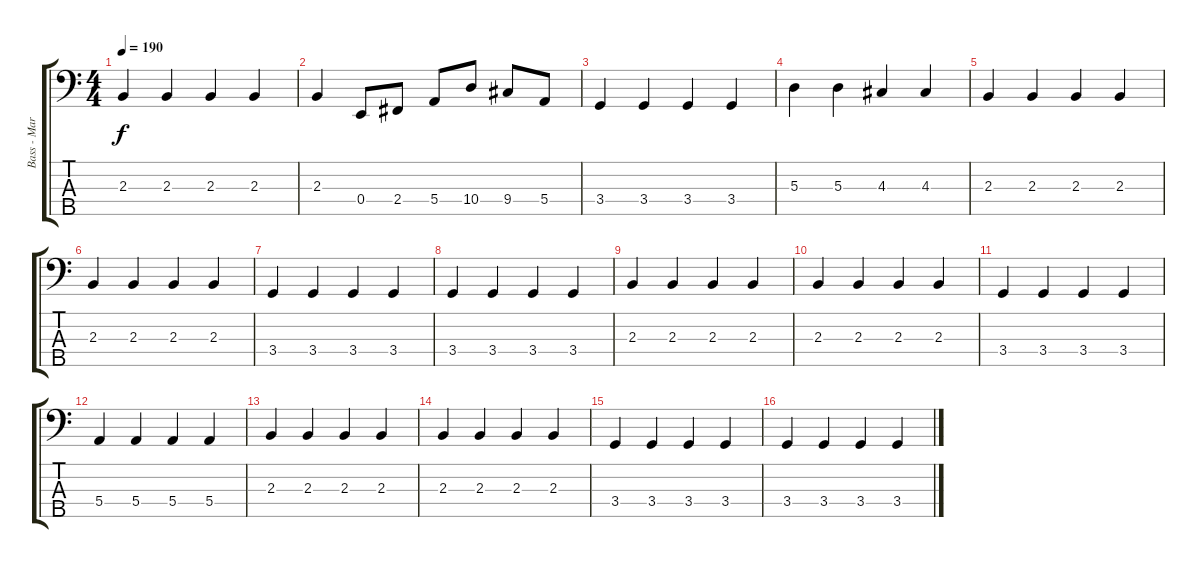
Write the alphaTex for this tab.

\track ("Bass - Marco Eronen" "Bass - Mar") {instrument electricbasspick}
\staff {score tabs}
\tuning (G2 D2 A1 E1 B0) {hide}
\ts (4 4)
\tempo 190
\clef f4
\ks c
2.3.4{dy f} 2.3.4 2.3.4 2.3.4 |
2.3.4 0.4.8 2.4.8 5.4.8 10.4.8 9.4.8 5.4.8 |
3.4.4 3.4.4 3.4.4 3.4.4 |
5.3.4 5.3.4 4.3.4 4.3.4 |
2.3.4 2.3.4 2.3.4 2.3.4 |
2.3.4 2.3.4 2.3.4 2.3.4 |
3.4.4 3.4.4 3.4.4 3.4.4 |
3.4.4 3.4.4 3.4.4 3.4.4 |
2.3.4 2.3.4 2.3.4 2.3.4 |
2.3.4 2.3.4 2.3.4 2.3.4 |
3.4.4 3.4.4 3.4.4 3.4.4 |
5.4.4 5.4.4 5.4.4 5.4.4 |
2.3.4 2.3.4 2.3.4 2.3.4 |
2.3.4 2.3.4 2.3.4 2.3.4 |
3.4.4 3.4.4 3.4.4 3.4.4 |
3.4.4 3.4.4 3.4.4 3.4.4
